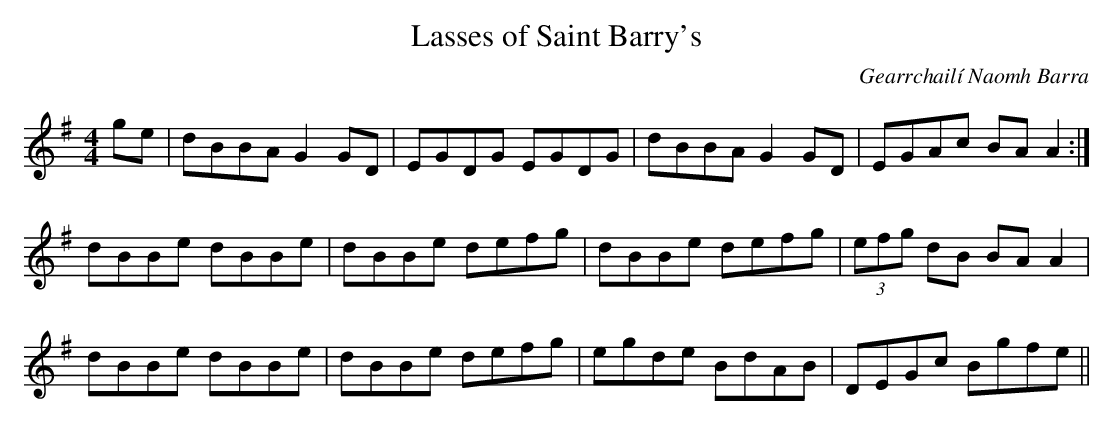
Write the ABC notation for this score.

X:1
T: Lasses of Saint Barry's
C: Gearrchail\'i Naomh Barra
L: 1/8
M: 4/4
K: Ador
ge|dBBA G2 GD|EGDG EGDG|dBBA G2 GD|EGAc BA A2 :|
dBBe dBBe|dBBe defg|dBBe defg|(3efg dB BA A2|
dBBe dBBe|dBBe defg|egde BdAB|DEGc Bgfe ||
